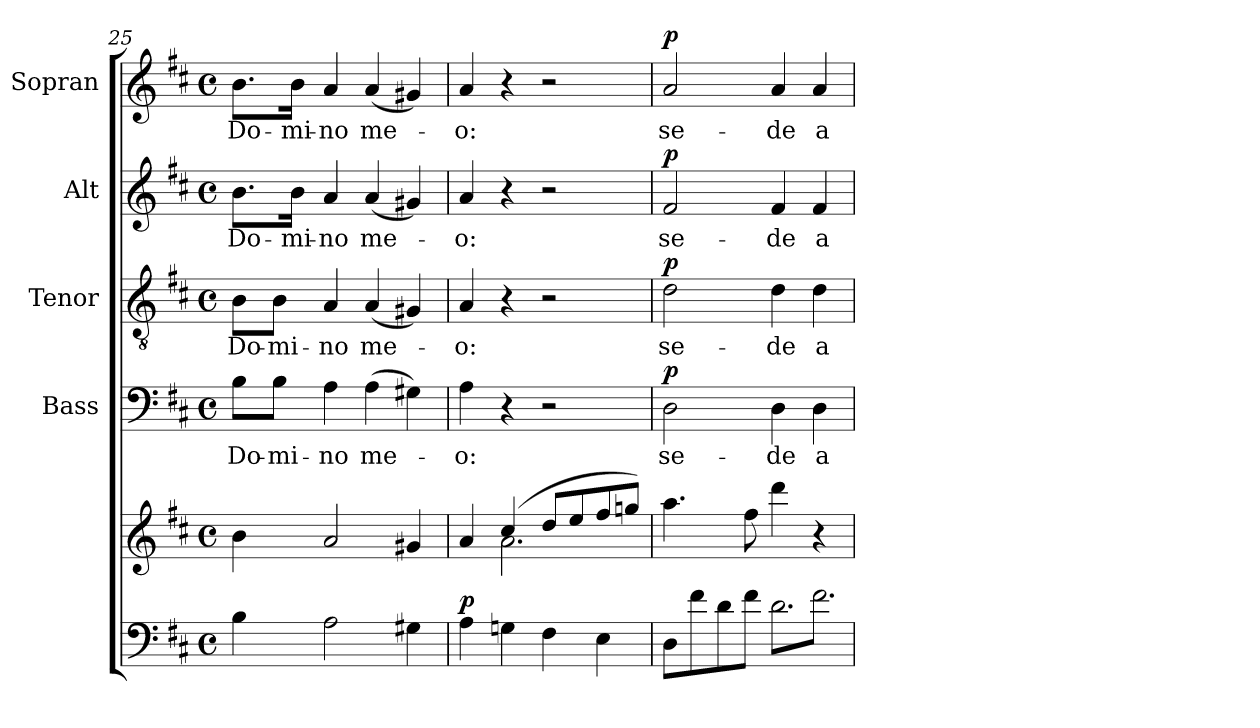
**kern	**kern	**dynam	**kern	**text	**dynam	**kern	**text	**dynam	**kern	**text	**dynam	**kern	**text	**dynam
*part5	*part5	*part5	*part4	*part4	*part4	*part3	*part3	*part3	*part2	*part2	*part2	*part1	*part1	*part1
*staff6	*staff5	*staff5/6	*staff4	*staff4	*staff4	*staff3	*staff3	*staff3	*staff2	*staff2	*staff2	*staff1	*staff1	*staff1
*	*	*	*I"Bass	*	*	*I"Tenor	*	*	*I"Alt	*	*	*I"Sopran	*	*
*	*	*	*I'B.	*	*	*I'T.	*	*	*I'A.	*	*	*I'S.	*	*
*clefF4	*clefG2	*	*clefF4	*	*	*clefGv2	*	*	*clefG2	*	*	*clefG2	*	*
*k[f#c#]	*k[f#c#]	*	*k[f#c#]	*	*	*k[f#c#]	*	*	*k[f#c#]	*	*	*k[f#c#]	*	*
*D:	*D:	*	*D:	*	*	*D:	*	*	*D:	*	*	*D:	*	*
*M4/4	*M4/4	*	*M4/4	*	*	*M4/4	*	*	*M4/4	*	*	*M4/4	*	*
*met(c)	*met(c)	*	*met(c)	*	*	*met(c)	*	*	*met(c)	*	*	*met(c)	*	*
=25	=25	=25	=25	=25	=25	=25	=25	=25	=25	=25	=25	=25	=25	=25
!	!	!	!	!LO:LY:b	!	!	!LO:LY:b	!	!	!LO:LY:b	!	!	!LO:LY:b	!
4B\	4b\	.	8B\L	Do-	.	8B\L	Do-	.	8.b\L	Do-	.	8.b\L	Do-	.
!	!	!	!	!LO:LY:b	!	!	!LO:LY:b	!	!	!	!	!	!	!
.	.	.	8B\J	-mi-	.	8B\J	-mi-	.	.	.	.	.	.	.
!	!	!	!	!	!	!	!	!	!	!LO:LY:b	!	!	!LO:LY:b	!
.	.	.	.	.	.	.	.	.	16b\Jk	-mi-	.	16b\Jk	-mi-	.
!	!	!	!	!LO:LY:b	!	!	!LO:LY:b	!	!	!LO:LY:b	!	!	!LO:LY:b	!
2A\	2a/	.	4A\	-no	.	4A/	-no	.	4a/	-no	.	4a/	-no	.
!	!	!	!	!LO:LY:b	!	!	!LO:LY:b	!	!	!LO:LY:b	!	!	!LO:LY:b	!
.	.	.	(>4A\	me-	.	(<4A/	me-	.	(<4a/	me-	.	(<4a/	me-	.
4G#X\	4g#X/	.	4G#X\)	.	.	4G#X/)	.	.	4g#X/)	.	.	4g#X/)	.	.
=26	=26	=26	=26	=26	=26	=26	=26	=26	=26	=26	=26	=26	=26	=26
*	*^	*	*	*	*	*	*	*	*	*	*	*	*	*
!	!	!	!LO:DY:a=2	!	!LO:LY:b	!	!	!LO:LY:b	!	!	!LO:LY:b	!	!	!LO:LY:b	!
4A\	4a/	4ryy	p	4A\	-o:	.	4A/	-o:	.	4a/	-o:	.	4a/	-o:	.
4Gn\	(4cc#/	2.a\	.	4r	.	.	4r	.	.	4r	.	.	4r	.	.
4F#\	8dd/L	.	.	2r	.	.	2r	.	.	2r	.	.	2r	.	.
.	8ee/	.	.	.	.	.	.	.	.	.	.	.	.	.	.
4E\	8ff#/	.	.	.	.	.	.	.	.	.	.	.	.	.	.
.	8ggn/J)	.	.	.	.	.	.	.	.	.	.	.	.	.	.
*	*v	*v	*	*	*	*	*	*	*	*	*	*	*	*	*
=27	=27	=27	=27	=27	=27	=27	=27	=27	=27	=27	=27	=27	=27	=27
!	!	!	!	!LO:LY:b	!LO:DY:a	!	!LO:LY:b	!LO:DY:a	!	!LO:LY:b	!LO:DY:a	!	!LO:LY:b	!LO:DY:a
8D\L	4.aa\	.	2D\	se-	p	2d\	se-	p	2f#/	se-	p	2a/	se-	p
8f#\	.	.	.	.	.	.	.	.	.	.	.	.	.	.
8d\	.	.	.	.	.	.	.	.	.	.	.	.	.	.
8f#\J	8ff#\	.	.	.	.	.	.	.	.	.	.	.	.	.
*Xtuplet	*	*	*	*	*	*	*	*	*	*	*	*	*	*
!LO:N:head=open	!	!	!	!LO:LY:b	!	!	!LO:LY:b	!	!	!LO:LY:b	!	!	!LO:LY:b	!
6.d\L	4ddd\	.	4D\	-de	.	4d\	-de	.	4f#/	-de	.	4a/	-de	.
!LO:N:head=open	!	!	!	!LO:LY:b	!	!	!LO:LY:b	!	!	!LO:LY:b	!	!	!LO:LY:b	!
6.f#\J	4r	.	4D\	a	.	4d\	a	.	4f#/	a	.	4a/	a	.
=	=	=	=	=	=	=	=	=	=	=	=	=	=	=
*-	*-	*-	*-	*-	*-	*-	*-	*-	*-	*-	*-	*-	*-	*-
